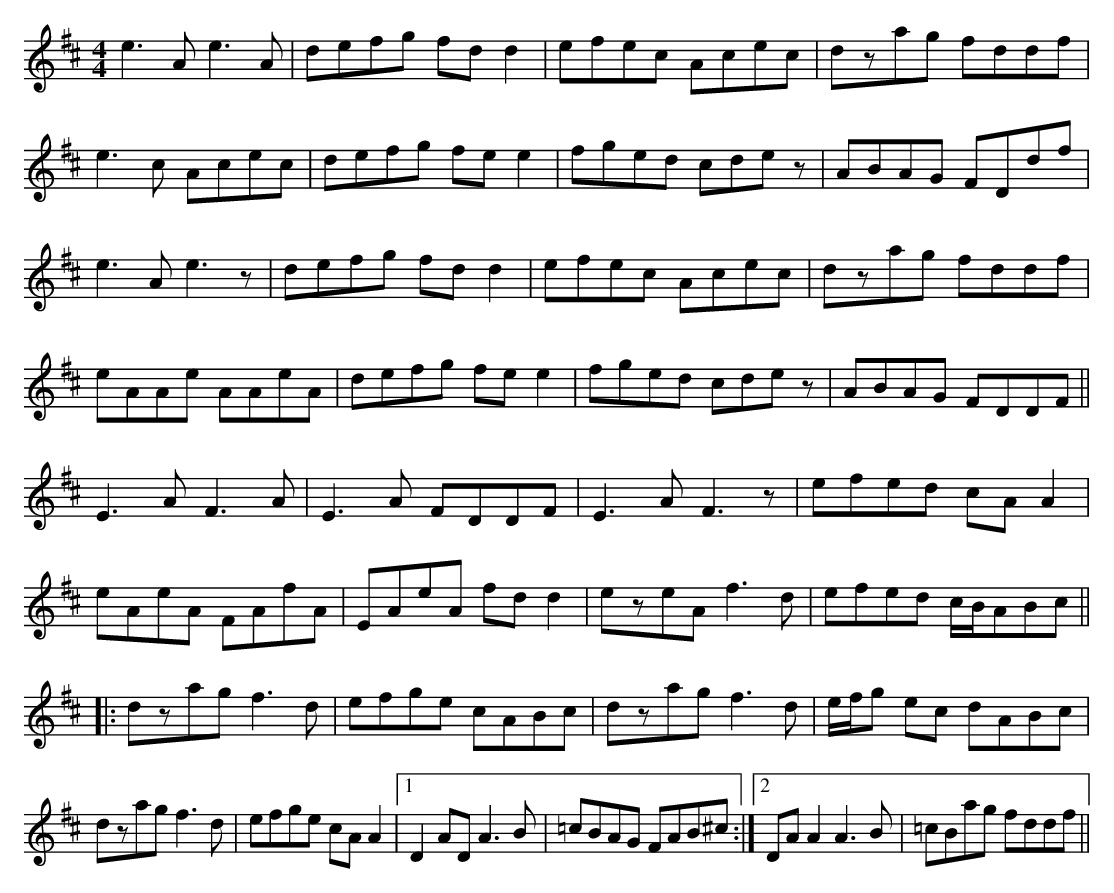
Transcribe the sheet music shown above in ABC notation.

X:1
M:4/4
K:Amix
e3A e3A|defg fdd2|efec Acec|dzag fddf|
e3c Acec|defg fee2|fged cdez|ABAG FDdf|
e3A e3z|defg fdd2|efec Acec|dzag fddf|
eAAe AAeA|defg fee2|fged cdez|ABAG FDDF||
E3A F3A|E3A FDDF|E3A F3z|efed cAA2|
eAeA FAfA|EAeA fdd2|ezeA f3d|efed c/B/ABc||
|:dzag f3d|efge cABc|dzag f3d|e/f/g ec dABc|
dzag f3d|efge cAA2|1 D2AD A3B|=cBAG FAB^c:|2 DAA2 A3B|=cBag fddf||
